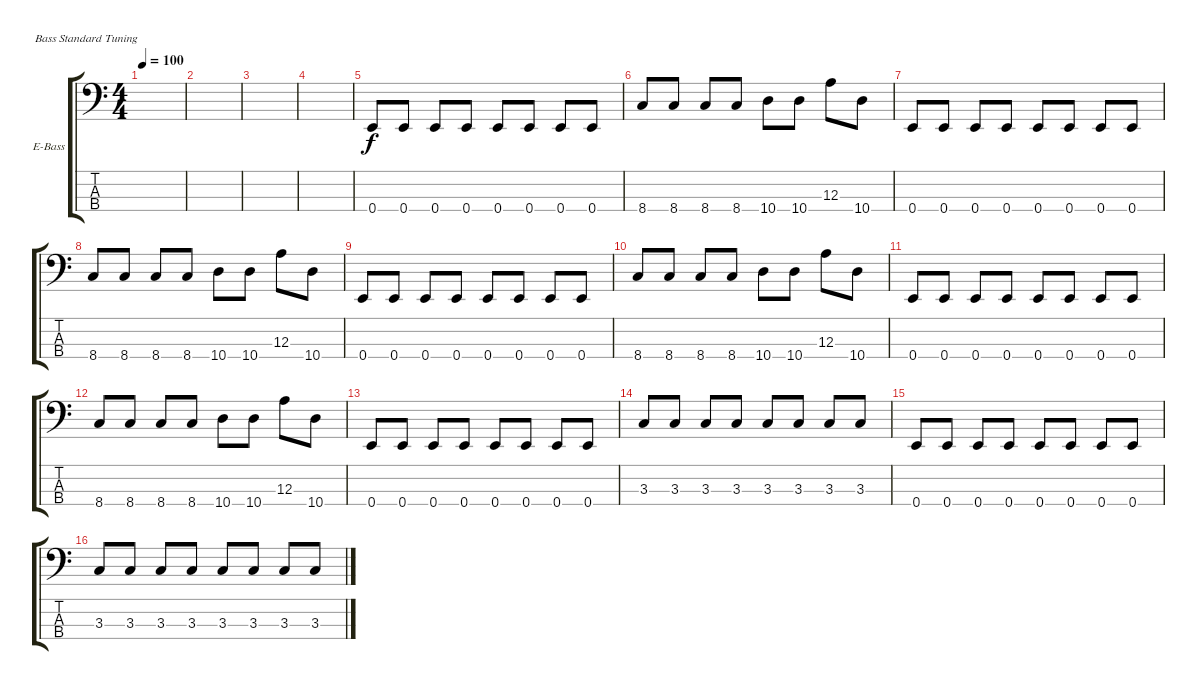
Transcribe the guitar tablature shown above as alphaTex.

\defaultSystemsLayout 4
\bracketExtendMode groupsimilarinstruments
\firstSystemTrackNameOrientation horizontal
\otherSystemsTrackNameOrientation horizontal
\track ("Electric Bass" "E-Bass") {instrument electricbassfinger}
\staff {score tabs}
\tuning (G2 D2 A1 E1)
\ts (4 4)
\tempo 100
\clef f4
\ks c
|
|
|
|
0.4.8 0.4.8 0.4.8 0.4.8 0.4.8 0.4.8 0.4.8 0.4.8 |
8.4.8 8.4.8 8.4.8 8.4.8 10.4.8 10.4.8 12.3.8 10.4.8 |
0.4.8 0.4.8 0.4.8 0.4.8 0.4.8 0.4.8 0.4.8 0.4.8 |
8.4.8 8.4.8 8.4.8 8.4.8 10.4.8 10.4.8 12.3.8 10.4.8 |
0.4.8 0.4.8 0.4.8 0.4.8 0.4.8 0.4.8 0.4.8 0.4.8 |
8.4.8 8.4.8 8.4.8 8.4.8 10.4.8 10.4.8 12.3.8 10.4.8 |
0.4.8 0.4.8 0.4.8 0.4.8 0.4.8 0.4.8 0.4.8 0.4.8 |
8.4.8 8.4.8 8.4.8 8.4.8 10.4.8 10.4.8 12.3.8 10.4.8 |
0.4.8 0.4.8 0.4.8 0.4.8 0.4.8 0.4.8 0.4.8 0.4.8 |
3.3.8 3.3.8 3.3.8 3.3.8 3.3.8 3.3.8 3.3.8 3.3.8 |
0.4.8 0.4.8 0.4.8 0.4.8 0.4.8 0.4.8 0.4.8 0.4.8 |
3.3.8 3.3.8 3.3.8 3.3.8 3.3.8 3.3.8 3.3.8 3.3.8
